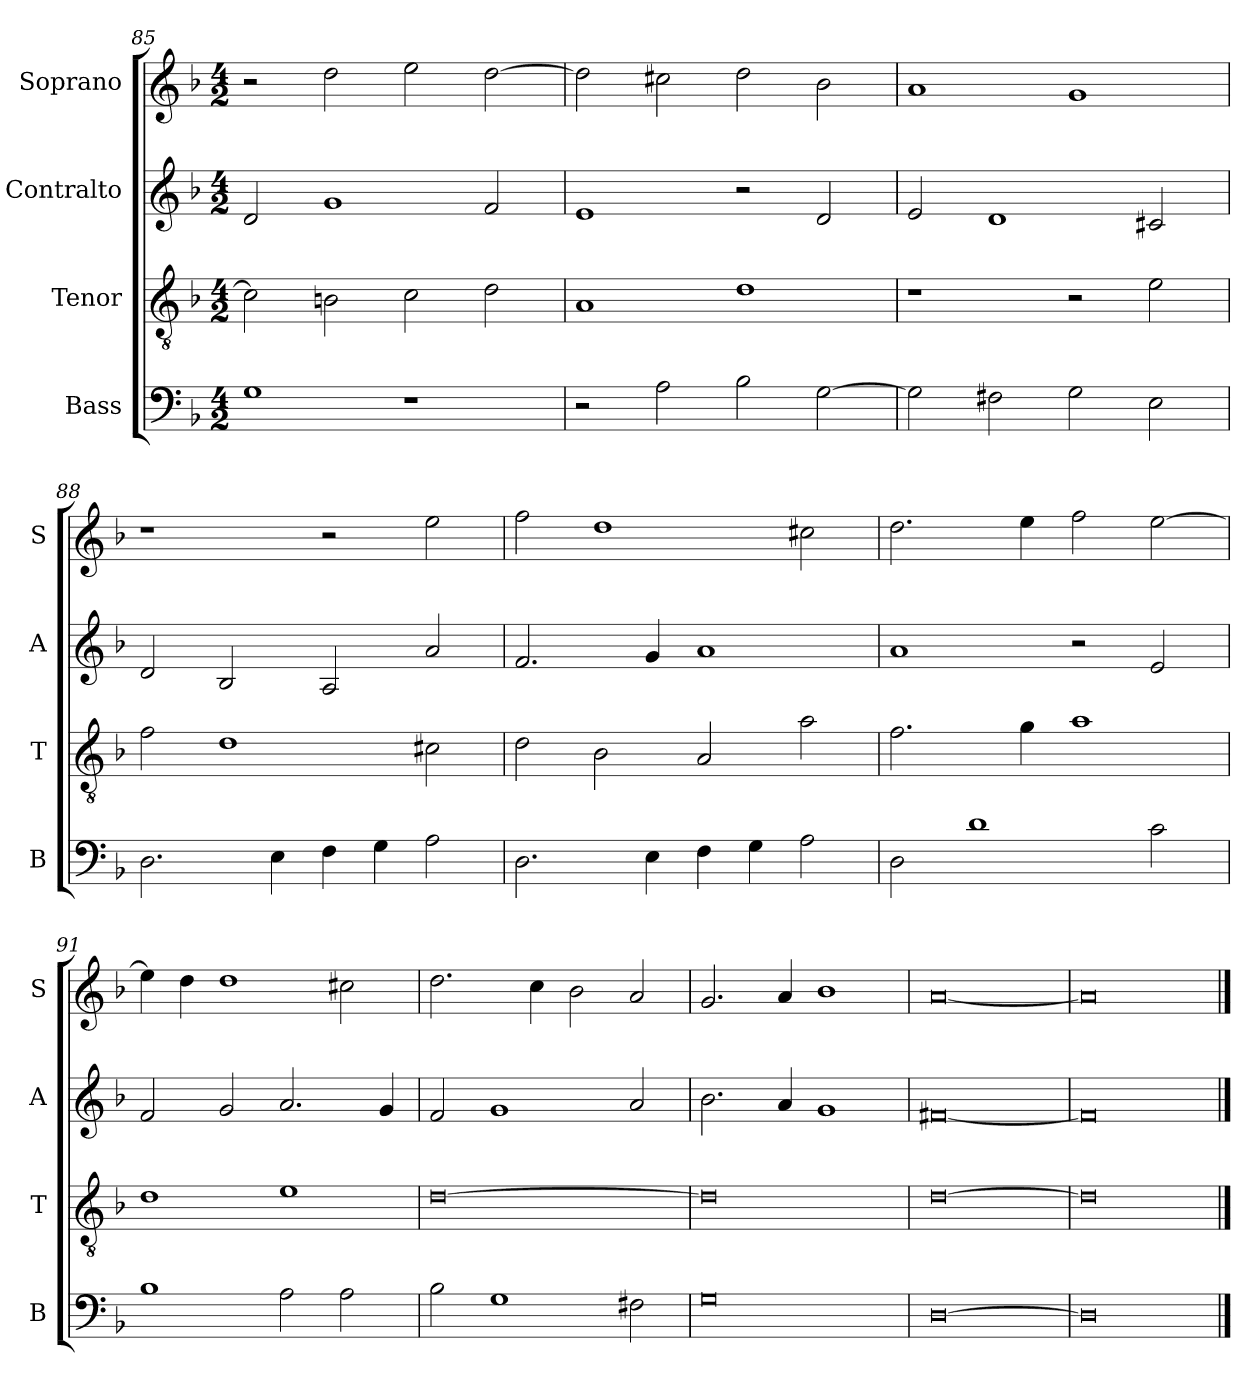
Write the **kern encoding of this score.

**kern	**kern	**kern	**kern
*part4	*part3	*part2	*part1
*staff4	*staff3	*staff2	*staff1
*I"Bass	*I"Tenor	*I"Contralto	*I"Soprano
*I'B	*I'T	*I'A	*I'S
*clefF4	*clefGv2	*clefG2	*clefG2
*k[b-]	*k[b-]	*k[b-]	*k[b-]
*D:aeo	*D:aeo	*D:aeo	*D:aeo
*M4/2	*M4/2	*M4/2	*M4/2
=85	=85	=85	=85
1G	2c]	2d	2r
.	2Bn	1g	2dd
1r	2c	.	2ee
.	2d	2f	[2dd
=86	=86	=86	=86
2r	1A	1e	2dd]
2A	.	.	2cc#X
2B-	1d	2r	2dd
[2G	.	2d	2b-
=87	=87	=87	=87
2G]	1r	2e	1a
2F#X	.	1d	.
2G	2r	.	1g
2E	2e	2c#X	.
=88	=88	=88	=88
2.D	2f	2d	1r
.	1d	2B-	.
4E	.	.	.
4F	.	2A	2r
4G	.	.	.
2A	2c#X	2a	2ee
=89	=89	=89	=89
2.D	2d	2.f	2ff
.	2B-	.	1dd
4E	.	4g	.
4F	2A	1a	.
4G	.	.	.
2A	2a	.	2cc#X
=90	=90	=90	=90
2D	2.f	1a	2.dd
1d	.	.	.
.	4g	.	4ee
.	1a	2r	2ff
2c	.	2e	[2ee
=91	=91	=91	=91
1B-	1d	2f	4ee]
.	.	.	4dd
.	.	2g	1dd
2A	1e	2.a	.
2A	.	.	2cc#X
.	.	4g	.
=92	=92	=92	=92
2B-	[0d	2f	2.dd
1G	.	1g	.
.	.	.	4cc
.	.	.	2b-
2F#X	.	2a	2a
=93	=93	=93	=93
0G	0d]	2.b-	2.g
.	.	4a	4a
.	.	1g	1b-
=94	=94	=94	=94
[0D	[0d	[0f#X	[0a
=95	=95	=95	=95
0D]	0d]	0f#]	0a]
==	==	==	==
*-	*-	*-	*-
